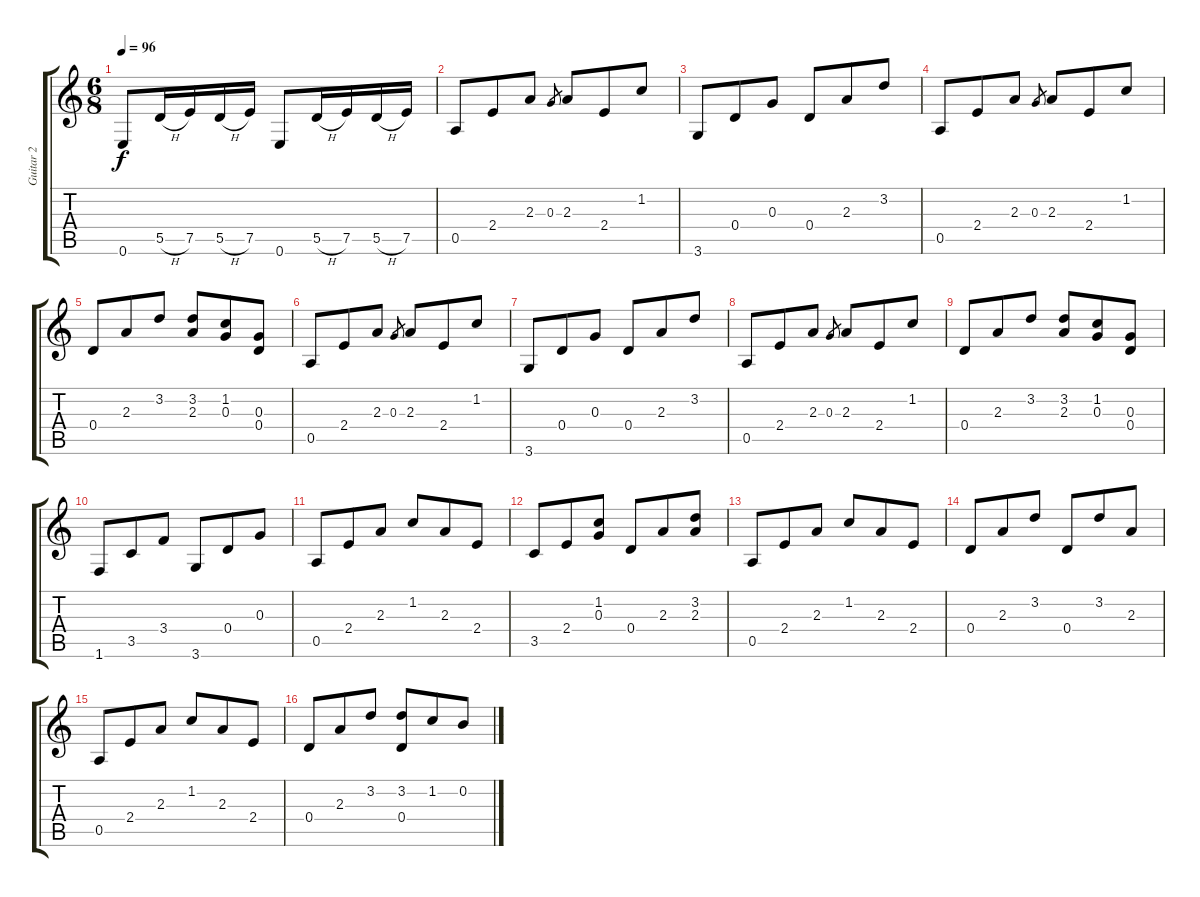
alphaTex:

\track ("Guitar 2" "Guitar 2") {instrument overdrivenguitar}
\staff {score tabs}
\tuning (E4 B3 G3 D3 A2 E2) {hide}
\ts (6 8)
\tempo 96
\clef g2
\ks c
0.6.8{dy f} 5.5{h}.16 7.5.16 5.5{h}.16 7.5.16 0.6.8 5.5{h}.16 7.5.16 5.5{h}.16 7.5.16 |
0.5.8{balance 8} 2.4.8 2.3.8 0.3.8{gr} 2.3.8 2.4.8 1.2.8 |
3.6.8 0.4.8 0.3.8 0.4.8 2.3.8 3.2.8 |
0.5.8 2.4.8 2.3.8 0.3.8{gr} 2.3.8 2.4.8 1.2.8 |
0.4.8 2.3.8 3.2.8 (3.2 2.3).8 (1.2 0.3).8 (0.3 0.4).8 |
0.5.8 2.4.8 2.3.8 0.3.8{gr} 2.3.8 2.4.8 1.2.8 |
3.6.8 0.4.8 0.3.8 0.4.8 2.3.8 3.2.8 |
0.5.8 2.4.8 2.3.8 0.3.8{gr} 2.3.8 2.4.8 1.2.8 |
0.4.8 2.3.8 3.2.8 (3.2 2.3).8 (1.2 0.3).8 (0.3 0.4).8 |
1.6.8 3.5.8 3.4.8 3.6.8 0.4.8 0.3.8 |
0.5.8 2.4.8 2.3.8 1.2.8 2.3.8 2.4.8 |
3.5.8 2.4.8 (1.2 0.3).8 0.4.8 2.3.8 (3.2 2.3).8 |
0.5.8 2.4.8 2.3.8 1.2.8 2.3.8 2.4.8 |
0.4.8 2.3.8 3.2.8 0.4.8 3.2.8 2.3.8 |
0.5.8 2.4.8 2.3.8 1.2.8 2.3.8 2.4.8 |
0.4.8 2.3.8 3.2.8 (3.2 0.4).8 1.2.8 0.2.8
